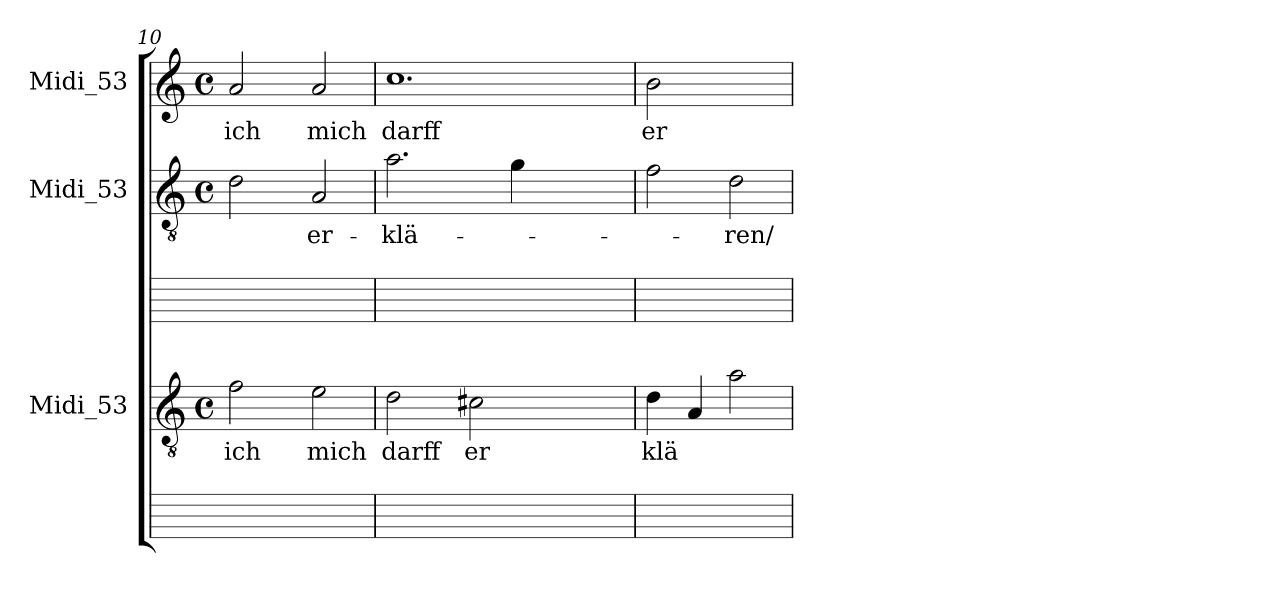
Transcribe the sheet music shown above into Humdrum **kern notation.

**kern	**kern	**text	**kern	**kern	**text	**kern	**text
*part5	*part4	*part4	*part3	*part2	*part2	*part1	*part1
*staff5	*staff4	*staff4	*staff3	*staff2	*staff2	*staff1	*staff1
*	*I"Midi_53	*	*	*I"Midi_53	*	*I"Midi_53	*
*	*clefGv2	*	*	*clefGv2	*	*clefG2	*
*	*k[]	*	*	*k[]	*	*k[]	*
*	*C:	*	*	*C:	*	*C:	*
*	*M4/4	*	*	*M4/4	*	*M4/4	*
*	*met(c)	*	*	*met(c)	*	*met(c)	*
=10D	=10D	=10D	=10D	=10D	=10D	=10D	=10D
!	!	!LO:LY:b	!	!	!	!	!LO:LY:b
4ryy	2f\	ich	4ryy	2d\	.	2a/	ich
2.ryy	.	.	2.ryy	.	.	.	.
!	!	!LO:LY:b	!	!	!LO:LY:b	!	!LO:LY:b
.	2e\	mich	.	2A/	er-	2a/	mich
=10E	=10E	=10E	=10E	=10E	=10E	=10E	=10E
!	!	!LO:LY:b	!	!	!LO:LY:b	!	!LO:LY:b
4ryy	2d\	darff	4ryy	2.a\	-klä-	1.cc	darff
1ryy	.	.	1ryy	.	.	.	.
!	!	!LO:LY:b	!	!	!	!	!
.	2c#X\	er	.	.	.	.	.
.	.	.	.	4g\	.	.	.
.	2ryy	.	.	2ryy	.	.	.
4ryy	.	.	4ryy	.	.	.	.
=10F	=10F	=10F	=10F	=10F	=10F	=10F	=10F
!	!	!LO:LY:b	!	!	!	!	!LO:LY:b
4ryy	4d\	klä	4ryy	2f\	.	2b\	er
2.ryy	4A/	.	2.ryy	.	.	.	.
!	!	!	!	!	!LO:LY:b	!	!
.	2a\	.	.	2d\	-ren/	2ryy	.
=	=	=	=	=	=	=	=
*-	*-	*-	*-	*-	*-	*-	*-
